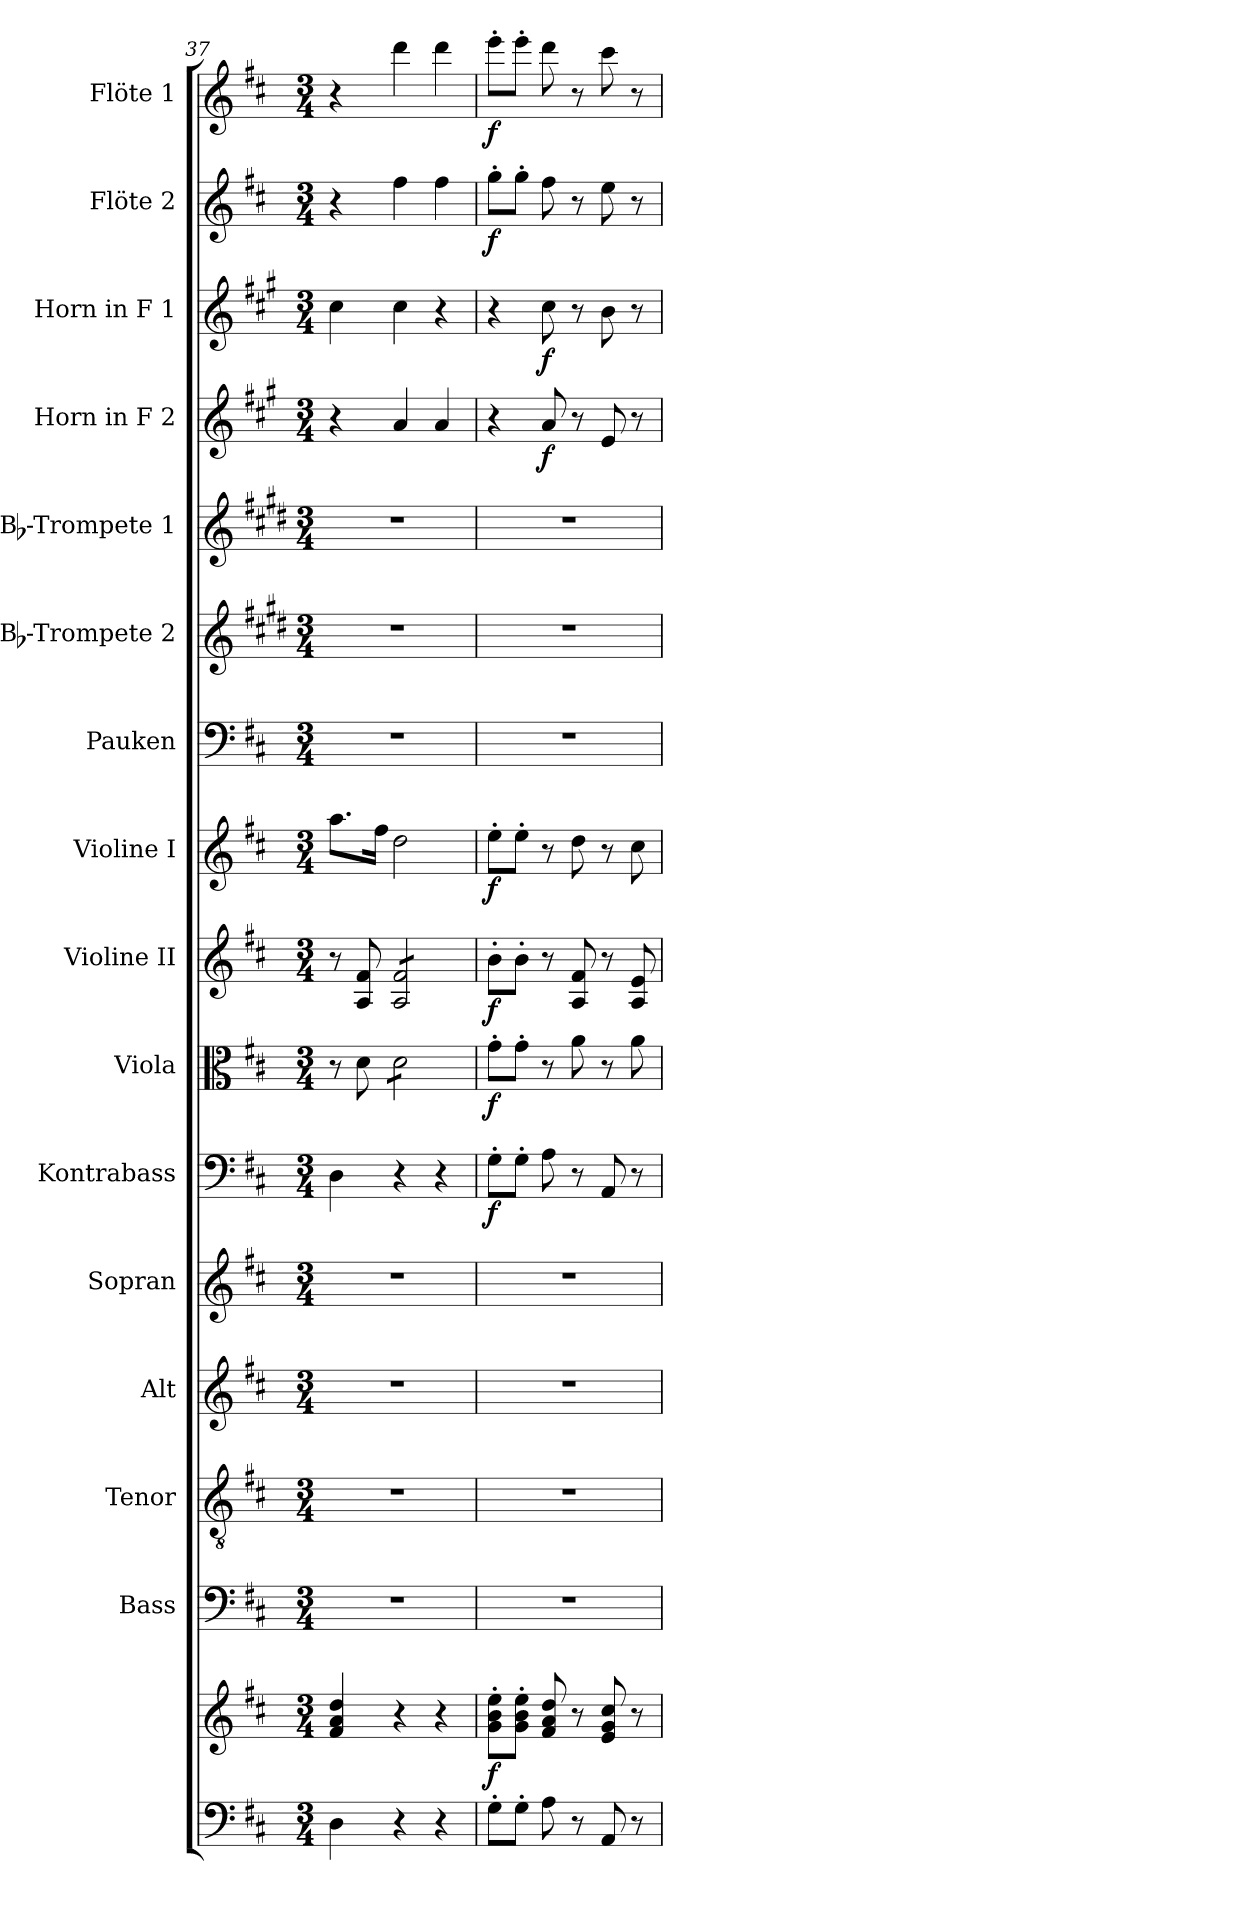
**kern	**kern	**dynam	**kern	**kern	**kern	**kern	**kern	**dynam	**kern	**dynam	**kern	**dynam	**kern	**dynam	**kern	**kern	**kern	**kern	**dynam	**kern	**dynam	**kern	**dynam	**kern	**dynam
*part16	*part16	*part16	*part15	*part14	*part13	*part12	*part11	*part11	*part10	*part10	*part9	*part9	*part8	*part8	*part7	*part6	*part5	*part4	*part4	*part3	*part3	*part2	*part2	*part1	*part1
*staff17	*staff16	*staff16/17	*staff15	*staff14	*staff13	*staff12	*staff11	*staff11	*staff10	*staff10	*staff9	*staff9	*staff8	*staff8	*staff7	*staff6	*staff5	*staff4	*staff4	*staff3	*staff3	*staff2	*staff2	*staff1	*staff1
*	*	*	*I"Bass	*I"Tenor	*I"Alt	*I"Sopran	*I"Kontrabass	*	*I"Viola	*	*I"Violine II	*	*I"Violine I	*	*I"Pauken	*I"Bb-Trompete 2	*I"Bb-Trompete 1	*I"Horn in F 2	*	*I"Horn in F 1	*	*I"Flöte 2	*	*I"Flöte 1	*
*	*	*	*I'B.	*I'T.	*I'A.	*I'S.	*I'Kb.	*	*I'Vla.	*	*I'Vl. II	*	*I'Vl. I	*	*I'Pk.	*I'Bb Trp. 2	*I'Bb Trp. 1	*	*	*	*	*I'Fl. 2	*	*I'Fl. 1	*
*clefF4	*clefG2	*	*clefF4	*clefGv2	*clefG2	*clefG2	*clefF4	*	*clefC3	*	*clefG2	*	*clefG2	*	*clefF4	*clefG2	*clefG2	*clefG2	*	*clefG2	*	*clefG2	*	*clefG2	*
*	*	*	*	*	*	*	*ITrd7c12	*	*	*	*	*	*	*	*	*ITrd1c2	*ITrd1c2	*ITrd4c7	*	*ITrd4c7	*	*	*	*	*
*k[f#c#]	*k[f#c#]	*	*k[f#c#]	*k[f#c#]	*k[f#c#]	*k[f#c#]	*k[f#c#]	*	*k[f#c#]	*	*k[f#c#]	*	*k[f#c#]	*	*k[f#c#]	*k[f#c#]	*k[f#c#]	*k[f#c#]	*	*k[f#c#]	*	*k[f#c#]	*	*k[f#c#]	*
*D:	*D:	*	*D:	*D:	*D:	*D:	*D:	*	*D:	*	*D:	*	*D:	*	*D:	*D:	*D:	*D:	*	*D:	*	*D:	*	*D:	*
*M3/4	*M3/4	*	*M3/4	*M3/4	*M3/4	*M3/4	*M3/4	*	*M3/4	*	*M3/4	*	*M3/4	*	*M3/4	*M3/4	*M3/4	*M3/4	*	*M3/4	*	*M3/4	*	*M3/4	*
=37	=37	=37	=37	=37	=37	=37	=37	=37	=37	=37	=37	=37	=37	=37	=37	=37	=37	=37	=37	=37	=37	=37	=37	=37	=37
4D\	4f#/ 4a/ 4dd/	.	2.r	2.r	2.r	2.r	4DD\	.	8r	.	8r	.	8.aa\L	.	2.r	2.r	2.r	4r	.	4f#\	.	4r	.	4r	.
.	.	.	.	.	.	.	.	.	8d\	.	8A/ 8f#/	.	.	.	.	.	.	.	.	.	.	.	.	.	.
.	.	.	.	.	.	.	.	.	.	.	.	.	16ff#\Jk	.	.	.	.	.	.	.	.	.	.	.	.
*	*	*	*	*	*	*	*	*	*tremolo	*	*	*	*	*	*	*	*	*	*	*	*	*	*	*	*
*	*	*	*	*	*	*	*	*	*	*	*tremolo	*	*	*	*	*	*	*	*	*	*	*	*	*	*
4r	4r	.	.	.	.	.	4r	.	8d\L	.	8A/ 8f#/L	.	2dd\	.	.	.	.	4d/	.	4f#\	.	4ff#\	.	4ddd\	.
.	.	.	.	.	.	.	.	.	8d\	.	8A/ 8f#/	.	.	.	.	.	.	.	.	.	.	.	.	.	.
4r	4r	.	.	.	.	.	4r	.	8d\	.	8A/ 8f#/	.	.	.	.	.	.	4d/	.	4r	.	4ff#\	.	4ddd\	.
.	.	.	.	.	.	.	.	.	8d\J	.	8A/ 8f#/J	.	.	.	.	.	.	.	.	.	.	.	.	.	.
*	*	*	*	*	*	*	*	*	*	*	*Xtremolo	*	*	*	*	*	*	*	*	*	*	*	*	*	*
*	*	*	*	*	*	*	*	*	*Xtremolo	*	*	*	*	*	*	*	*	*	*	*	*	*	*	*	*
=38	=38	=38	=38	=38	=38	=38	=38	=38	=38	=38	=38	=38	=38	=38	=38	=38	=38	=38	=38	=38	=38	=38	=38	=38	=38
!	!	!LO:DY:b	!	!	!	!	!	!LO:DY:b	!	!LO:DY:b	!	!LO:DY:b	!	!LO:DY:b	!	!	!	!	!	!	!	!	!LO:DY:b	!	!LO:DY:b
8G'>\L	8g\'> 8b\'> 8ee\'>L	f	2.r	2.r	2.r	2.r	8GG'>\L	f	8g'>\L	f	8b'>\L	f	8ee'>\L	f	2.r	2.r	2.r	4r	.	4r	.	8gg'>\L	f	8eee'>\L	f
8G'>\J	8g\'> 8b\'> 8ee\'>J	.	.	.	.	.	8GG'>\J	.	8g'>\J	.	8b'>\J	.	8ee'>\J	.	.	.	.	.	.	.	.	8gg'>\J	.	8eee'>\J	.
!	!	!	!	!	!	!	!	!	!	!	!	!	!	!	!	!	!	!	!LO:DY:b	!	!LO:DY:b	!	!	!	!
8A\	8f#/ 8a/ 8dd/	.	.	.	.	.	8AA\	.	8r	.	8r	.	8r	.	.	.	.	8d/	f	8f#\	f	8ff#\	.	8ddd\	.
8r	8r	.	.	.	.	.	8r	.	8a\	.	8A/ 8f#/	.	8dd\	.	.	.	.	8r	.	8r	.	8r	.	8r	.
8AA/	8e/ 8g/ 8cc#/	.	.	.	.	.	8AAA/	.	8r	.	8r	.	8r	.	.	.	.	8A/	.	8e\	.	8ee\	.	8ccc#\	.
8r	8r	.	.	.	.	.	8r	.	8a\	.	8A/ 8e/	.	8cc#\	.	.	.	.	8r	.	8r	.	8r	.	8r	.
=	=	=	=	=	=	=	=	=	=	=	=	=	=	=	=	=	=	=	=	=	=	=	=	=	=
*-	*-	*-	*-	*-	*-	*-	*-	*-	*-	*-	*-	*-	*-	*-	*-	*-	*-	*-	*-	*-	*-	*-	*-	*-	*-
